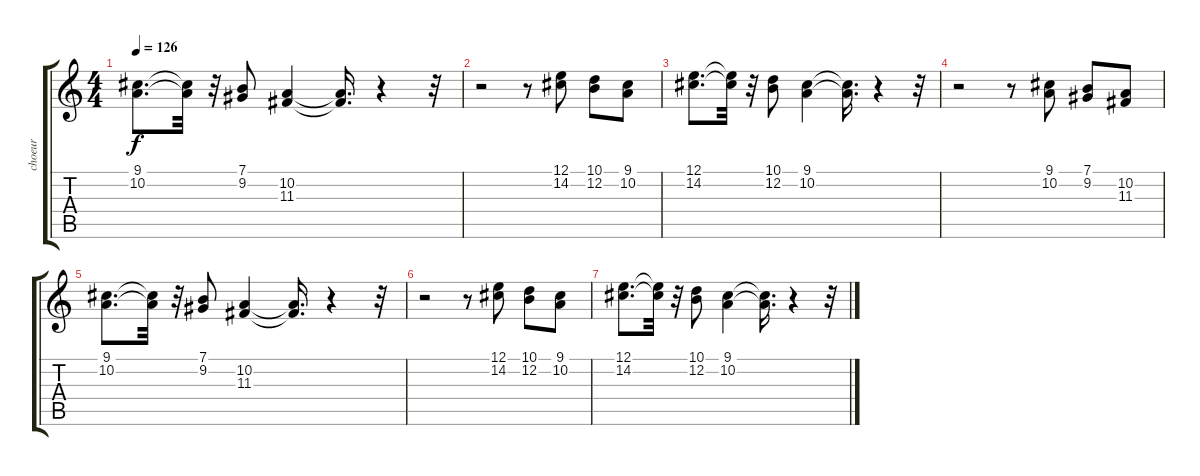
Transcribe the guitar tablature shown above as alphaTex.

\track ("choeur" "choeur") {instrument trombone}
\staff {score tabs}
\tuning (E4 B3 G3 D3 A2 E2) {hide}
\ts (4 4)
\tempo 126
\clef g2
\ks c
(9.1 10.2).8{d dy f} (9.1{t} 10.2{t}).32 r.32 (7.1 9.2).8 (10.2 11.3).4 (10.2{t} 11.3{t}).16{d} r.4 r.32 |
r.2 r.8 (12.1 14.2).8{volume 14} (10.1 12.2).8{volume 14} (9.1 10.2).8{volume 14} |
(12.1 14.2).8{d volume 13} (12.1{t} 14.2{t}).32 r.32 (10.1 12.2).8{volume 13} (9.1 10.2).4{volume 12} (9.1{t} 10.2{t}).16{d} r.4 r.32 |
r.2 r.8 (9.1 10.2).8{volume 9} (7.1 9.2).8{volume 9} (10.2 11.3).8{volume 8} |
(9.1 10.2).8{d volume 8} (9.1{t} 10.2{t}).32 r.32 (7.1 9.2).8{volume 7} (10.2 11.3).4{volume 7} (10.2{t} 11.3{t}).16{d} r.4 r.32 |
r.2 r.8 (12.1 14.2).8{volume 4} (10.1 12.2).8{volume 3} (9.1 10.2).8{volume 3} |
(12.1 14.2).8{d volume 3} (12.1{t} 14.2{t}).32 r.32 (10.1 12.2).8{volume 2} (9.1 10.2).4{volume 2} (9.1{t} 10.2{t}).16{d} r.4 r.32
